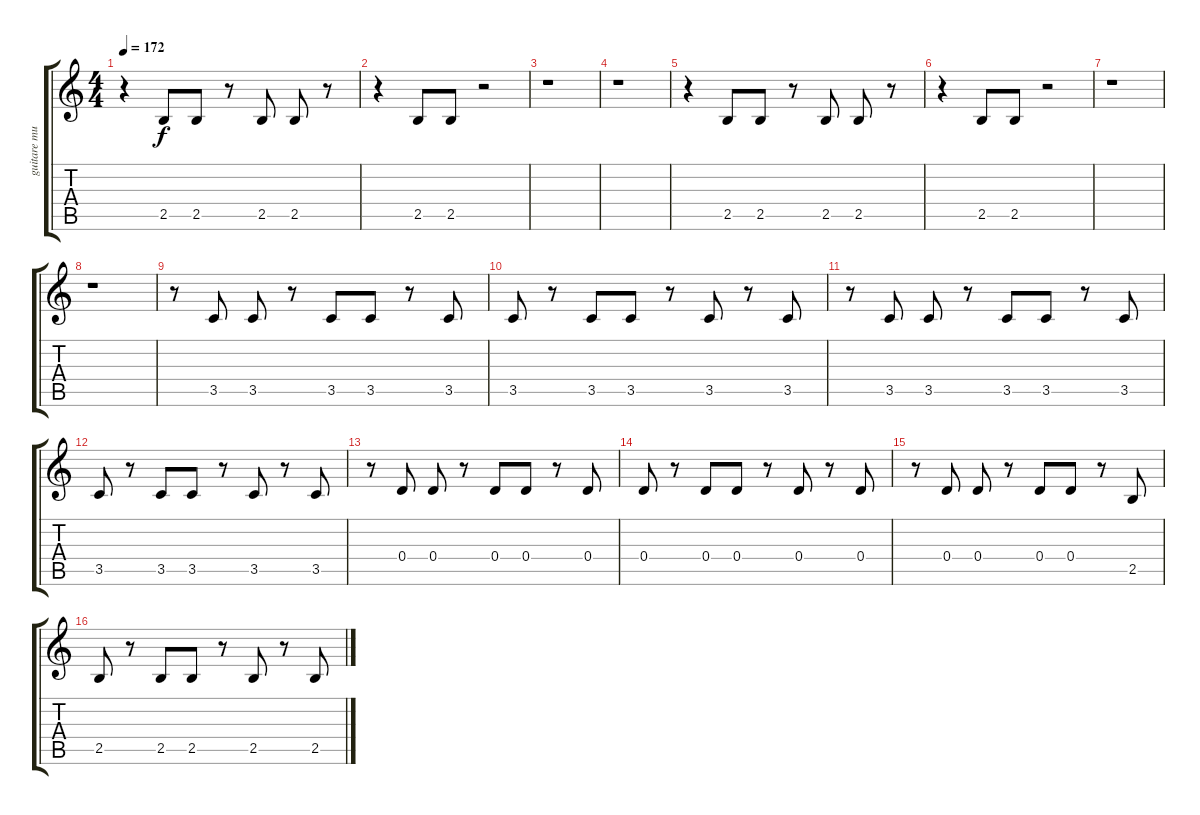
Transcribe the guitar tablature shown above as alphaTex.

\track ("guitare muted" "guitare mu") {instrument electricguitarmuted}
\staff {score tabs}
\tuning (E4 B3 G3 D3 A2 E2) {hide}
\ts (4 4)
\tempo 172
\clef g2
\ks c
r.4{dy f} 2.5.8 2.5.8 r.8 2.5.8 2.5.8 r.8 |
r.4 2.5.8 2.5.8 r.2 |
r.1 |
r.1 |
r.4 2.5.8 2.5.8 r.8 2.5.8 2.5.8 r.8 |
r.4 2.5.8 2.5.8 r.2 |
r.1 |
r.1 |
r.8 3.5.8 3.5.8 r.8 3.5.8 3.5.8 r.8 3.5.8 |
3.5.8 r.8 3.5.8 3.5.8 r.8 3.5.8 r.8 3.5.8 |
r.8 3.5.8 3.5.8 r.8 3.5.8 3.5.8 r.8 3.5.8 |
3.5.8 r.8 3.5.8 3.5.8 r.8 3.5.8 r.8 3.5.8 |
r.8 0.4.8 0.4.8 r.8 0.4.8 0.4.8 r.8 0.4.8 |
0.4.8 r.8 0.4.8 0.4.8 r.8 0.4.8 r.8 0.4.8 |
r.8 0.4.8 0.4.8 r.8 0.4.8 0.4.8 r.8 2.5.8 |
2.5.8 r.8 2.5.8 2.5.8 r.8 2.5.8 r.8 2.5.8
